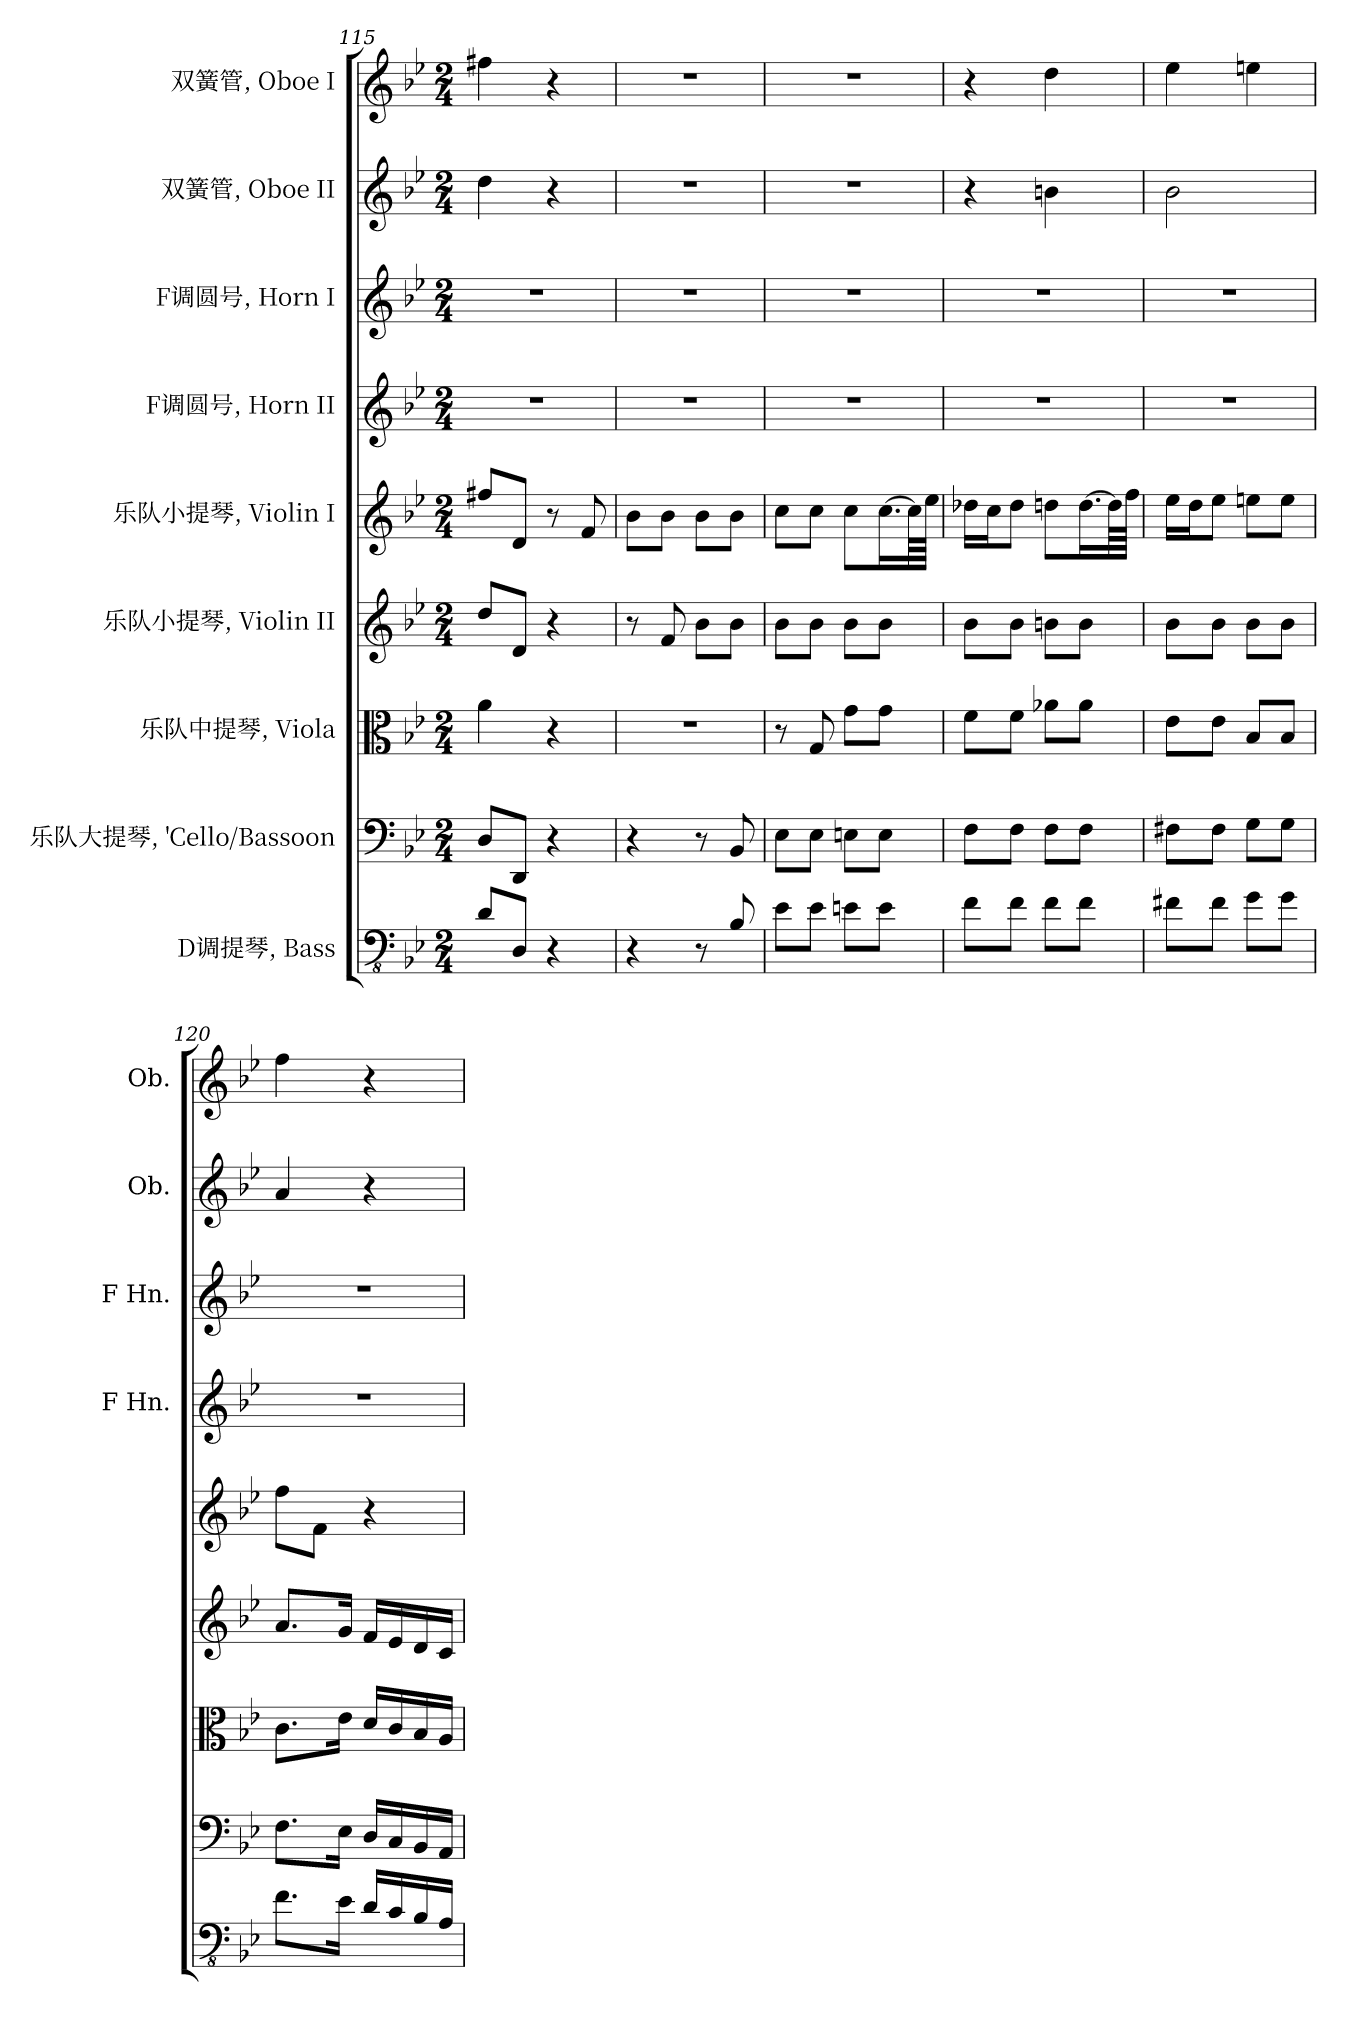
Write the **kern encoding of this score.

**kern	**kern	**kern	**kern	**kern	**kern	**kern	**kern	**kern
*part9	*part8	*part7	*part6	*part5	*part4	*part3	*part2	*part1
*staff9	*staff8	*staff7	*staff6	*staff5	*staff4	*staff3	*staff2	*staff1
*I"D调提琴, Bass	*I"乐队大提琴, 'Cello/Bassoon	*I"乐队中提琴, Viola	*I"乐队小提琴, Violin II	*I"乐队小提琴, Violin I	*I"F调圆号, Horn II	*I"F调圆号, Horn I	*I"双簧管, Oboe II	*I"双簧管, Oboe I
*	*	*	*	*	*I'F Hn.	*I'F Hn.	*I'Ob.	*I'Ob.
*clefFv4	*clefF4	*clefC3	*clefG2	*clefG2	*clefG2	*clefG2	*clefG2	*clefG2
*ITrd7c12	*	*	*	*	*ITrd4c7	*ITrd4c7	*	*
*k[b-e-]	*k[b-e-]	*k[b-e-]	*k[b-e-]	*k[b-e-]	*k[b-e-a-]	*k[b-e-a-]	*k[b-e-]	*k[b-e-]
*M2/4	*M2/4	*M2/4	*M2/4	*M2/4	*M2/4	*M2/4	*M2/4	*M2/4
=115	=115	=115	=115	=115	=115	=115	=115	=115
8DD/L	8D/L	4a\	8dd/L	8ff#X/L	2r	2r	4dd\	4ff#X\
8DDD/J	8DD/J	.	8d/J	8d/J	.	.	.	.
4r	4r	4r	4r	8r	.	.	4r	4r
.	.	.	.	8f/	.	.	.	.
=116	=116	=116	=116	=116	=116	=116	=116	=116
4r	4r	2r	8r	8b-\L	2r	2r	2r	2r
.	.	.	8f/	8b-\J	.	.	.	.
8r	8r	.	8b-\L	8b-\L	.	.	.	.
8BBB-/	8BB-/	.	8b-\J	8b-\J	.	.	.	.
=117	=117	=117	=117	=117	=117	=117	=117	=117
8EE-\L	8E-\L	8r	8b-\L	8cc\L	2r	2r	2r	2r
8EE-\J	8E-\J	8G/	8b-\J	8cc\J	.	.	.	.
8EEn\L	8En\L	8g\L	8b-\L	8cc\L	.	.	.	.
8EE\J	8E\J	8g\J	8b-\J	[16.cc\L	.	.	.	.
.	.	.	.	64cc\LL]	.	.	.	.
.	.	.	.	64ee-\JJJJ	.	.	.	.
!!LO:PB:g=z
=118	=118	=118	=118	=118	=118	=118	=118	=118
8FF\L	8F\L	8f\L	8b-\L	16dd-X\LL	2r	2r	4r	4r
.	.	.	.	16cc\J	.	.	.	.
8FF\J	8F\J	8f\J	8b-\J	8dd-\J	.	.	.	.
8FF\L	8F\L	8a-X\L	8bn\L	8ddn\L	.	.	4bn\	4dd\
8FF\J	8F\J	8a-\J	8b\J	[16.dd\L	.	.	.	.
.	.	.	.	64dd\LL]	.	.	.	.
.	.	.	.	64ff\JJJJ	.	.	.	.
=119	=119	=119	=119	=119	=119	=119	=119	=119
8FF#X\L	8F#X\L	8e-\L	8b-\L	16ee-\LL	2r	2r	2b-\	4ee-\
.	.	.	.	16dd\J	.	.	.	.
8FF#\J	8F#\J	8e-\J	8b-\J	8ee-\J	.	.	.	.
8GG\L	8G\L	8B-/L	8b-\L	8een\L	.	.	.	4een\
8GG\J	8G\J	8B-/J	8b-\J	8ee\J	.	.	.	.
=120	=120	=120	=120	=120	=120	=120	=120	=120
8.FF\L	8.F\L	8.c\L	8.a/L	8ff\L	2r	2r	4a/	4ff\
.	.	.	.	8f\J	.	.	.	.
16EE-\Jk	16E-\Jk	16e-\Jk	16g/Jk	.	.	.	.	.
16DD/LL	16D/LL	16d/LL	16f/LL	4r	.	.	4r	4r
16CC/	16C/	16c/	16e-/	.	.	.	.	.
16BBB-/	16BB-/	16B-/	16d/	.	.	.	.	.
16AAA/JJ	16AA/JJ	16A/JJ	16c/JJ	.	.	.	.	.
=	=	=	=	=	=	=	=	=
*-	*-	*-	*-	*-	*-	*-	*-	*-
